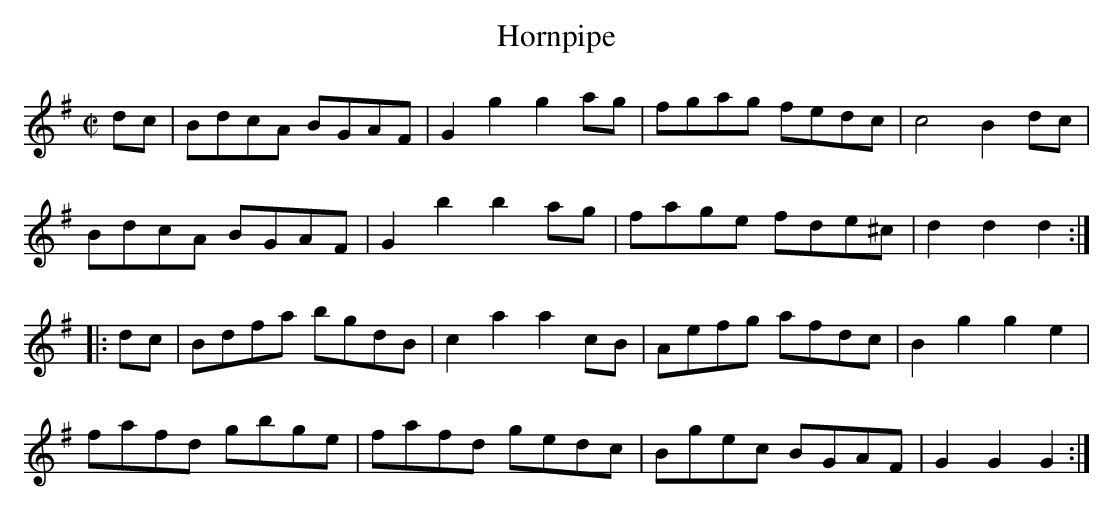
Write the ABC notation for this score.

X:1
T:Hornpipe
M:C|
L:1/8
K:G
dc|BdcA BGAF|G2 g2g2 ag|fgag fedc|c4 B2 dc|
BdcA BGAF|G2 b2b2 ag|fage fde^c|d2d2d2:|
|:dc|Bdfa bgdB|c2a2a2 cB|Aefg afdc|B2 g2g2e2|
fafd gbge|fafd gedc|Bgec BGAF|G2G2G2:|]
